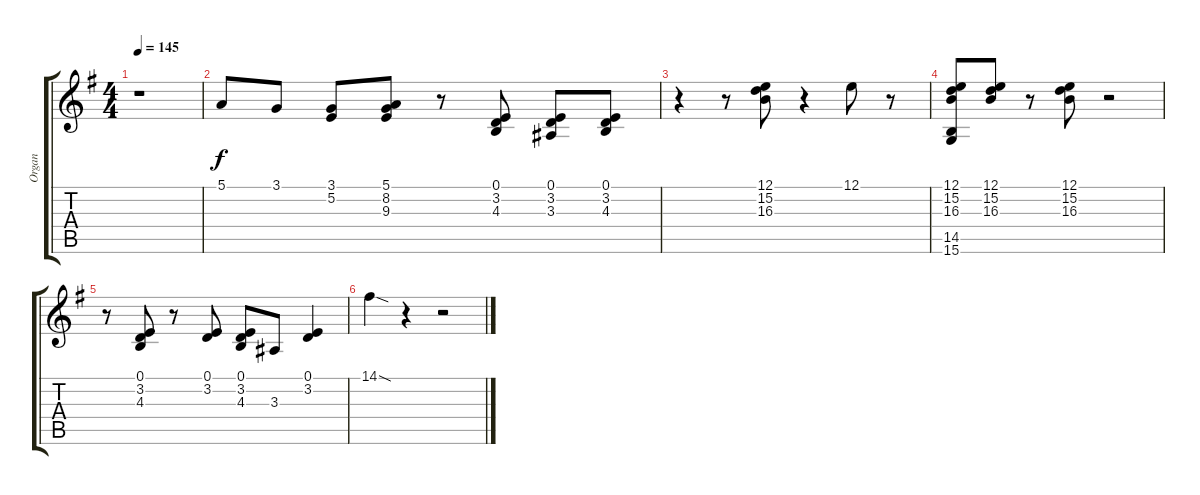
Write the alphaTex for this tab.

\track ("Organ" "Organ") {instrument rockorgan}
\staff {score tabs}
\tuning (E4 B3 G3 D3 A2 E2) {hide}
\ts (4 4)
\tempo 145
\clef g2
\ks g
r.1{dy f} |
5.1.8 3.1.8 (3.1 5.2).8 (5.1 8.2 9.3).8 r.8 (0.1 3.2 4.3).8 (0.1 3.2 3.3).8 (0.1 3.2 4.3).8 |
r.4 r.8 (12.1 15.2 16.3).8 r.4 12.1.8 r.8 |
(12.1 15.2 16.3 14.5 15.6).8 (12.1 15.2 16.3).8 r.8 (12.1 15.2 16.3).8 r.2 |
r.8 (0.1 3.2 4.3).8 r.8 (0.1 3.2).8 (0.1 3.2 4.3).8 3.3.8 (0.1 3.2).4 |
14.1{sod}.4 r.4 r.2
